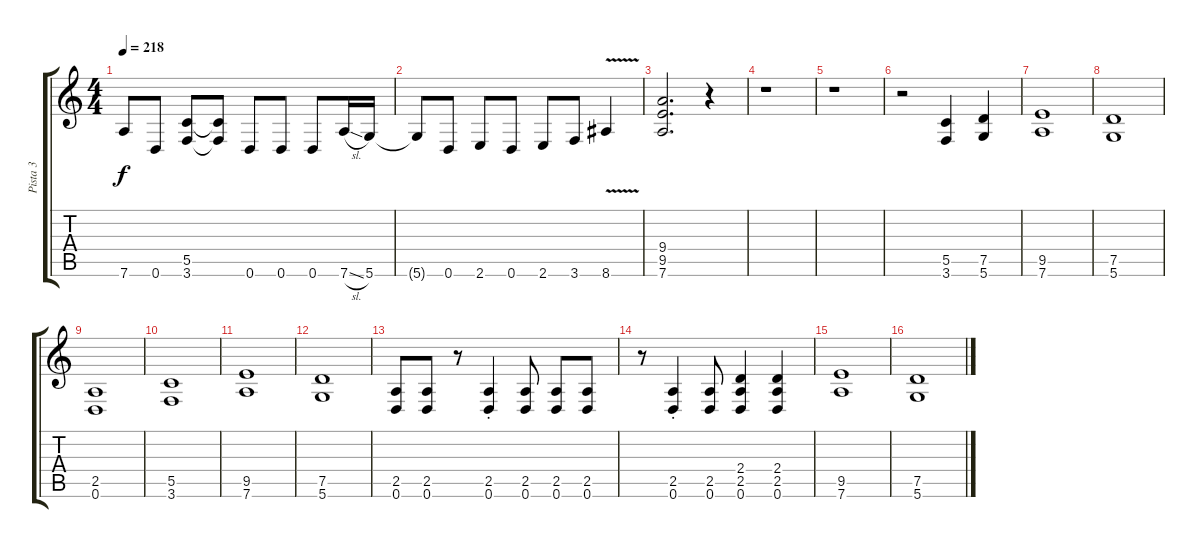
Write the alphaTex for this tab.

\track ("Pista 3" "Pista 3") {instrument distortionguitar}
\staff {score tabs}
\tuning (D4 A3 F3 C3 G2 D2) {hide}
\ts (4 4)
\tempo 218
\clef g2
\ks c
7.6{t}.8{dy f} 0.6.8 (5.5 3.6).8 (5.5{t} 3.6{t}).8 0.6.8 0.6.8 0.6.8 7.6{sl}.16 5.6.16 |
5.6{t}.8 0.6.8 2.6.8 0.6.8 2.6.8 3.6.8 8.6{v}.4 |
(9.4 9.5 7.6).2{d} r.4 |
r.1 |
r.1 |
r.2 (5.5 3.6).4 (7.5 5.6).4 |
(9.5 7.6).1 |
(7.5 5.6).1 |
(2.5 0.6).1 |
(5.5 3.6).1 |
(9.5 7.6).1 |
(7.5 5.6).1 |
(2.5 0.6).8 (2.5 0.6).8 r.8 (2.5{st} 0.6{st}).4 (2.5 0.6).8 (2.5 0.6).8 (2.5 0.6).8 |
r.8 (2.5{st} 0.6{st}).4 (2.5 0.6).8 (2.4 2.5 0.6).4 (2.4 2.5 0.6).4 |
(9.5 7.6).1 |
(7.5 5.6).1
